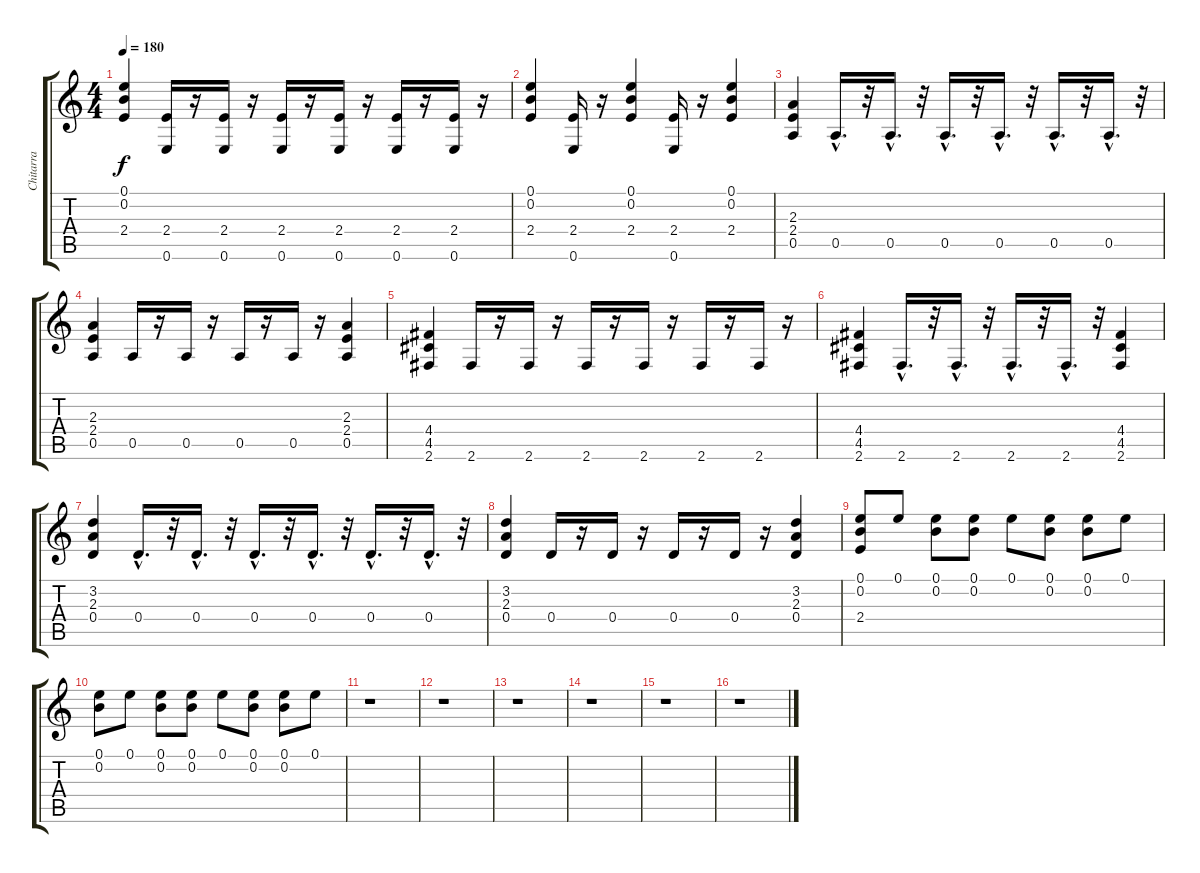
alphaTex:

\track ("Chitarra" "Chitarra") {instrument distortionguitar}
\staff {score tabs}
\tuning (E4 B3 G3 D3 A2 E2) {hide}
\ts (4 4)
\tempo 180
\clef g2
\ks c
(0.1 0.2 2.4).4{dy f} (2.4 0.6).16 r.16 (2.4 0.6).16 r.16 (2.4 0.6).16 r.16 (2.4 0.6).16 r.16 (2.4 0.6).16 r.16 (2.4 0.6).16 r.16 |
(0.1 0.2 2.4).4 (2.4 0.6).16 r.16 (0.1 0.2 2.4).4 (2.4 0.6).16 r.16 (0.1 0.2 2.4).4 |
(2.3 2.4 0.5).4 0.5{hac}.16{d} r.32 0.5{hac}.16{d} r.32 0.5{hac}.16{d} r.32 0.5{hac}.16{d} r.32 0.5{hac}.16{d} r.32 0.5{hac}.16{d} r.32 |
(2.3 2.4 0.5).4 0.5.16 r.16 0.5.16 r.16 0.5.16 r.16 0.5.16 r.16 (2.3 2.4 0.5).4 |
(4.4 4.5 2.6).4 2.6.16 r.16 2.6.16 r.16 2.6.16 r.16 2.6.16 r.16 2.6.16 r.16 2.6.16 r.16 |
(4.4 4.5 2.6).4 2.6{hac}.16{d} r.32 2.6{hac}.16{d} r.32 2.6{hac}.16{d} r.32 2.6{hac}.16{d} r.32 (4.4 4.5 2.6).4 |
(3.2 2.3 0.4).4 0.4{hac}.16{d} r.32 0.4{hac}.16{d} r.32 0.4{hac}.16{d} r.32 0.4{hac}.16{d} r.32 0.4{hac}.16{d} r.32 0.4{hac}.16{d} r.32 |
(3.2 2.3 0.4).4 0.4.16 r.16 0.4.16 r.16 0.4.16 r.16 0.4.16 r.16 (3.2 2.3 0.4).4 |
(0.1 0.2 2.4).8 0.1.8 (0.1 0.2).8 (0.1 0.2).8 0.1.8 (0.1 0.2).8 (0.1 0.2).8 0.1.8 |
(0.1 0.2).8 0.1.8 (0.1 0.2).8 (0.1 0.2).8 0.1.8 (0.1 0.2).8 (0.1 0.2).8 0.1.8 |
r.1 |
r.1 |
r.1 |
r.1 |
r.1 |
r.1
